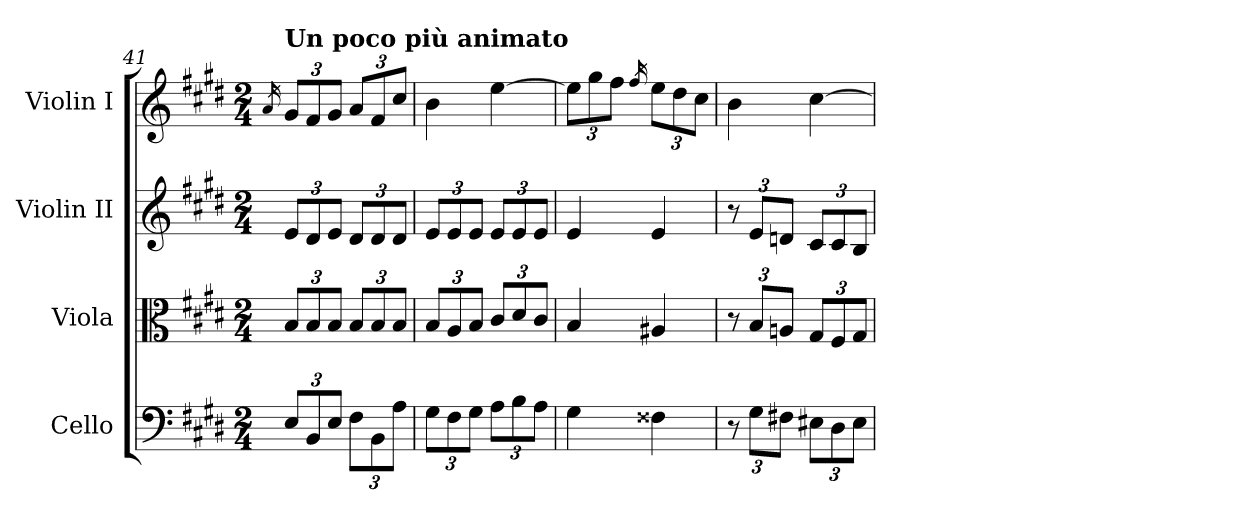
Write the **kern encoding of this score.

**kern	**kern	**kern	**kern
*part4	*part3	*part2	*part1
*staff4	*staff3	*staff2	*staff1
*I"Cello	*I"Viola	*I"Violin II	*I"Violin I
*	*I'Vla	*I'Vln	*I'Vln
*clefF4	*clefC3	*clefG2	*clefG2
*k[f#c#g#d#]	*k[f#c#g#d#]	*k[f#c#g#d#]	*k[f#c#g#d#]
*M2/4	*M2/4	*M2/4	*M2/4
=41	=41	=41	=41
.	.	.	16qa/
*Xbrackettup	*Xbrackettup	*Xbrackettup	*Xbrackettup
!	!	!	!LO:TX:a:B:t=Un poco più animato
12E/L	12B/L	12e/L	12g#/L
12BB/	12B/	12d#/	12f#/
12E/J	12B/J	12e/J	12g#/J
12F#\L	12B/L	12d#/L	12a/L
12BB\	12B/	12d#/	12f#/
12A\J	12B/J	12d#/J	12cc#/J
=42	=42	=42	=42
12G#\L	12B/L	12e/L	4b\
12F#\	12A/	12e/	.
12G#\J	12B/J	12e/J	.
12A\L	12c#/L	12e/L	[4ee\
12B\	12d#/	12e/	.
12A\J	12c#/J	12e/J	.
=43	=43	=43	=43
4G#\	4B/	4e/	12ee\L]
.	.	.	12gg#\
.	.	.	12ff#\J
.	.	.	16qff#/
4F##X\	4A#X/	4e/	12ee\L
.	.	.	12dd#\
.	.	.	12cc#\J
!!LO:LB:g=z
=44	=44	=44	=44
12r	12r	12r	4b\
12G#\L	12B/L	12e/L	.
12F#X\J	12An/J	12dn/J	.
12E#X\L	12G#/L	12c#/L	[4cc#\
12D#\	12F#/	12c#/	.
12E#\J	12G#/J	12B/J	.
=	=	=	=
*-	*-	*-	*-
